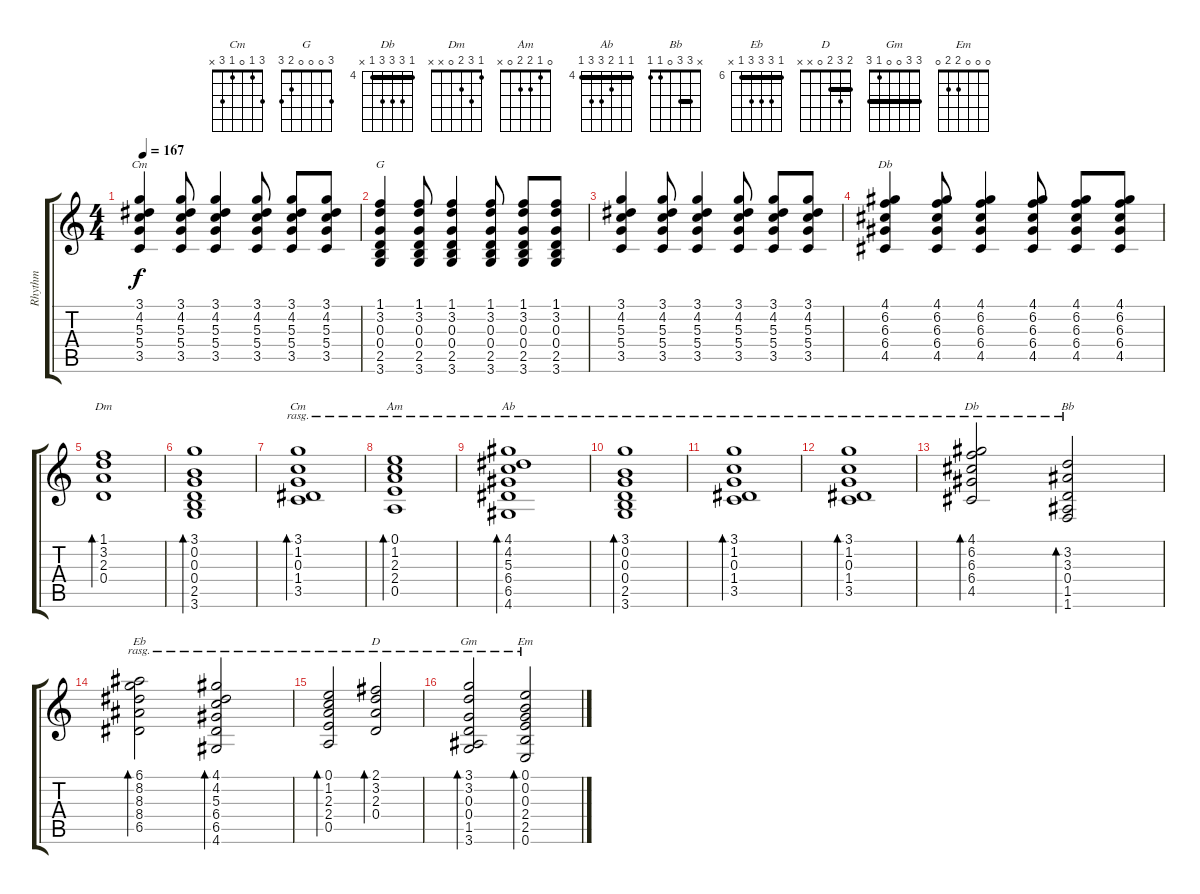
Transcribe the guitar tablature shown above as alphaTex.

\track ("Rhythm " "Rhythm ") {instrument acousticguitarsteel}
\staff {score tabs}
\tuning (E4 B3 G3 D3 A2 E2) {hide}
\chord ("Cm" 3 4 5 5 3 x) {barre 3}
\chord ("G" 3 0 0 0 2 3)
\chord ("Db" x 6 6 6 8 x) {firstfret 6 barre 6}
\chord ("Dm" 1 3 2 0 x x)
\chord ("Cm" 3 1 0 1 3 x)
\chord ("Am" 0 1 2 2 0 x)
\chord ("Ab" 4 4 5 6 6 4) {firstfret 4 barre 4}
\chord ("Db" 4 6 6 6 4 x) {firstfret 4 barre 4}
\chord ("Bb" x 3 3 0 1 1) {barre 3}
\chord ("Eb" 6 8 8 8 6 x) {firstfret 6 barre 6}
\chord ("D" 2 3 2 0 x x) {barre 2}
\chord ("Gm" 3 3 0 0 1 3) {barre 3}
\chord ("Em" 0 0 0 2 2 0)
\ts (4 4)
\tempo 167
\clef g2
\ks c
(3.1 4.2 5.3 5.4 3.5).4{ch "Cm" dy f} (3.1 4.2 5.3 5.4 3.5).8 (3.1 4.2 5.3 5.4 3.5).4 (3.1 4.2 5.3 5.4 3.5).8 (3.1 4.2 5.3 5.4 3.5).8 (3.1 4.2 5.3 5.4 3.5).8 |
(1.1 3.2 0.3 0.4 2.5 3.6).4{ch "G"} (1.1 3.2 0.3 0.4 2.5 3.6).8 (1.1 3.2 0.3 0.4 2.5 3.6).4 (1.1 3.2 0.3 0.4 2.5 3.6).8 (1.1 3.2 0.3 0.4 2.5 3.6).8 (1.1 3.2 0.3 0.4 2.5 3.6).8 |
(3.1 4.2 5.3 5.4 3.5).4 (3.1 4.2 5.3 5.4 3.5).8 (3.1 4.2 5.3 5.4 3.5).4 (3.1 4.2 5.3 5.4 3.5).8 (3.1 4.2 5.3 5.4 3.5).8 (3.1 4.2 5.3 5.4 3.5).8 |
(4.1 6.2 6.3 6.4 4.5).4{ch "Db"} (4.1 6.2 6.3 6.4 4.5).8 (4.1 6.2 6.3 6.4 4.5).4 (4.1 6.2 6.3 6.4 4.5).8 (4.1 6.2 6.3 6.4 4.5).8 (4.1 6.2 6.3 6.4 4.5).8 |
(1.1 3.2 2.3 0.4).1{bd 60 ch "Dm" balance 16} |
(3.1 0.2 0.3 0.4 2.5 3.6).1{bd 60 balance 0} |
(3.1 1.2 0.3 1.4 3.5).1{bd 120 ch "Cm" rasg ii balance 16} |
(0.1 1.2 2.3 2.4 0.5).1{bd 60 ch "Am" rasg ii balance 0} |
(4.1 4.2 5.3 6.4 6.5 4.6).1{bd 60 ch "Ab" rasg ii balance 16} |
(3.1 0.2 0.3 0.4 2.5 3.6).1{bd 60 rasg ii balance 0} |
(3.1 1.2 0.3 1.4 3.5).1{bd 120 rasg ii balance 16} |
(3.1 1.2 0.3 1.4 3.5).1{bd 120 rasg ii balance 0} |
(4.1 6.2 6.3 6.4 4.5).2{bd 60 ch "Db" rasg ii balance 8} (3.2 3.3 0.4 1.5 1.6).2{bd 60 ch "Bb" rasg ii} |
(6.1 8.2 8.3 8.4 6.5).2{bd 60 ch "Eb" rasg ii} (4.1 4.2 5.3 6.4 6.5 4.6).2{bd 60 rasg ii} |
(0.1 1.2 2.3 2.4 0.5).2{bd 60 rasg ii} (2.1 3.2 2.3 0.4).2{bd 60 ch "D" rasg ii} |
(3.1 3.2 0.3 0.4 1.5 3.6).2{bd 60 ch "Gm" rasg ii} (0.1 0.2 0.3 2.4 2.5 0.6).2{bd 60 ch "Em" rasg ii}
